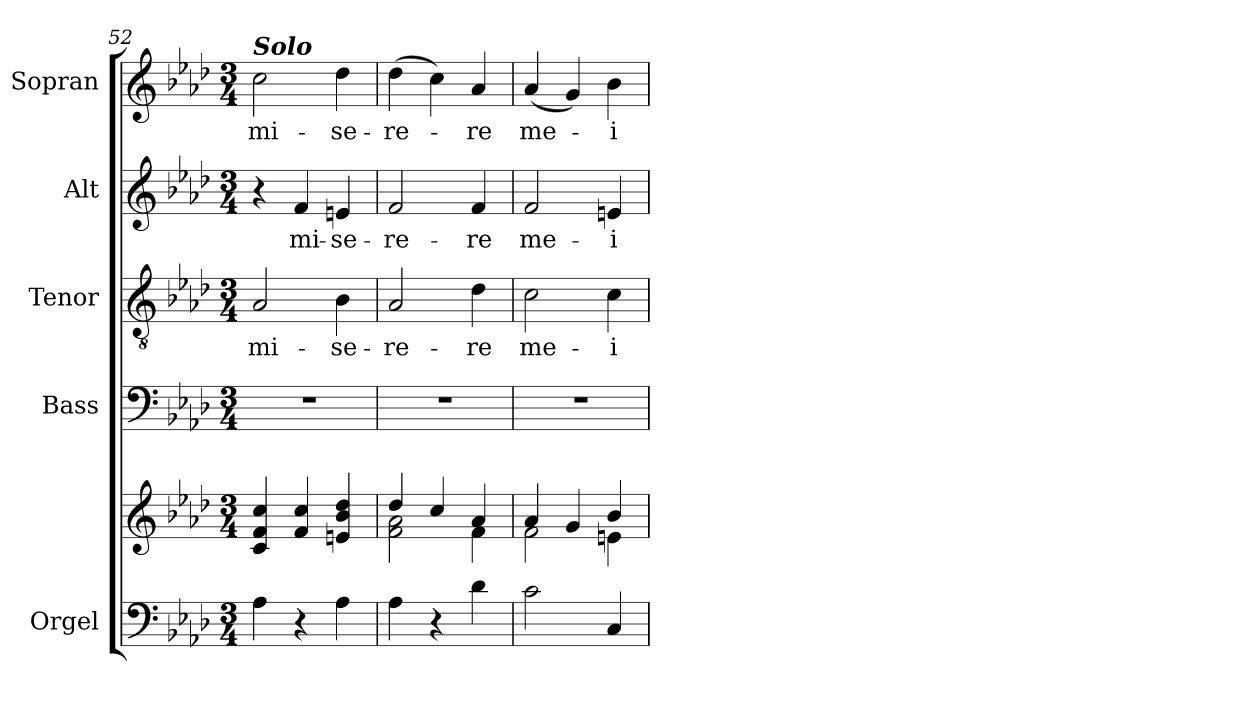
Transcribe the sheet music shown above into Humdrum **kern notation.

**kern	**kern	**kern	**kern	**text	**kern	**text	**kern	**text
*part5	*part5	*part4	*part3	*part3	*part2	*part2	*part1	*part1
*staff6	*staff5	*staff4	*staff3	*staff3	*staff2	*staff2	*staff1	*staff1
*I"Orgel	*	*I"Bass	*I"Tenor	*	*I"Alt	*	*I"Sopran	*
*I'Org.	*	*I'B.	*I'T.	*	*I'A.	*	*I'S.	*
*clefF4	*clefG2	*clefF4	*clefGv2	*	*clefG2	*	*clefG2	*
*k[b-e-a-d-]	*k[b-e-a-d-]	*k[b-e-a-d-]	*k[b-e-a-d-]	*	*k[b-e-a-d-]	*	*k[b-e-a-d-]	*
*A-:	*A-:	*A-:	*A-:	*	*A-:	*	*A-:	*
*M3/4	*M3/4	*M3/4	*M3/4	*	*M3/4	*	*M3/4	*
=52	=52	=52	=52	=52	=52	=52	=52	=52
!	!	!	!	!	!	!	!LO:TX:a:Bi:t=Solo	!
!	!	!	!	!LO:LY:b	!	!	!	!LO:LY:b
4A-\	4c/ 4f/ 4cc/	2.r	2A-/	mi-	4r	.	2cc\	mi-
!	!	!	!	!	!	!LO:LY:b	!	!
4r	4f/ 4cc/	.	.	.	4f/	mi-	.	.
!	!	!	!	!LO:LY:b	!	!LO:LY:b	!	!LO:LY:b
4A-\	4en/ 4b-/ 4dd-/	.	4B-\	-se-	4en/	-se-	4dd-\	-se-
=53	=53	=53	=53	=53	=53	=53	=53	=53
*	*^	*	*	*	*	*	*	*
!	!	!	!	!	!LO:LY:b	!	!LO:LY:b	!	!LO:LY:b
4A-\	4dd-/	2f\ 2a-\	2.r	2A-/	-re-	2f/	-re-	(>4dd-\	-re-
4r	4cc/	.	.	.	.	.	.	4cc\)	.
!	!	!	!	!	!LO:LY:b	!	!LO:LY:b	!	!LO:LY:b
4d-\	4a-/	4f\	.	4d-\	-re	4f/	-re	4a-/	-re
!!LO:PB:g=z
=54	=54	=54	=54	=54	=54	=54	=54	=54	=54
!	!	!	!	!	!LO:LY:b	!	!LO:LY:b	!	!LO:LY:b
2c\	4a-/	2f\	2.r	2c\	me-	2f/	me-	(<4a-/	me-
.	4g/	.	.	.	.	.	.	4g/)	.
!	!	!	!	!	!LO:LY:b	!	!LO:LY:b	!	!LO:LY:b
4C/	4b-/	4en\	.	4c\	-i	4en/	-i	4b-\	-i
*	*v	*v	*	*	*	*	*	*	*
=	=	=	=	=	=	=	=	=
*-	*-	*-	*-	*-	*-	*-	*-	*-
